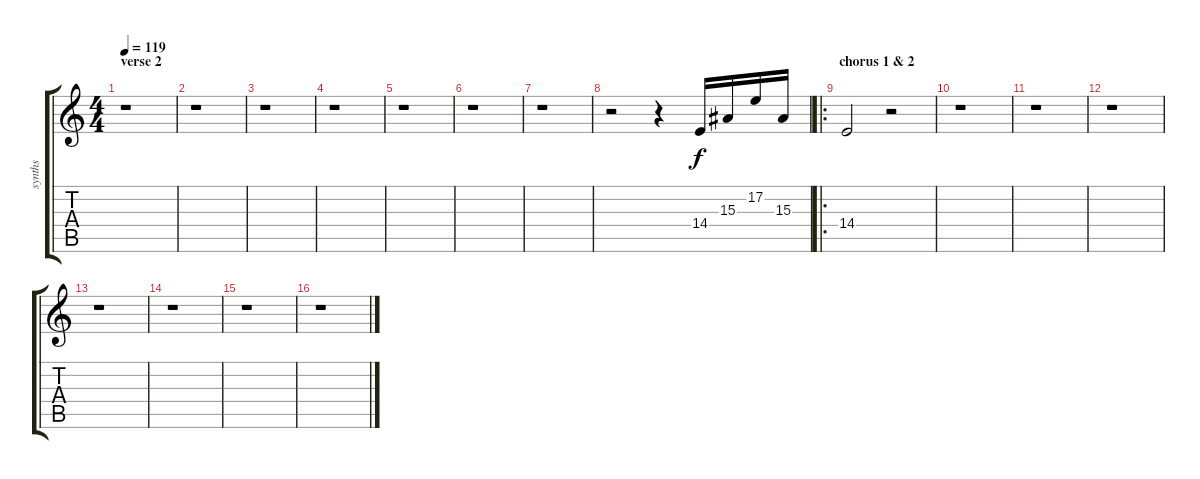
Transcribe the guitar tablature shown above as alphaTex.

\track ("synths" "synths") {instrument lead5charang}
\staff {score tabs}
\tuning (E4 B3 G3 D3 A2 E2) {hide}
\ts (4 4)
\section ("" "verse 2")
\tempo 119
\clef g2
\ks c
r.1{dy f} |
r.1 |
r.1 |
r.1 |
r.1 |
r.1 |
r.1 |
r.2 r.4 14.4.16 15.3.16 17.2.16 15.3.16 |
\ro
\section ("" "chorus 1 & 2")
14.4.2 r.2 |
r.1 |
r.1 |
r.1 |
r.1 |
r.1 |
r.1 |
r.1
